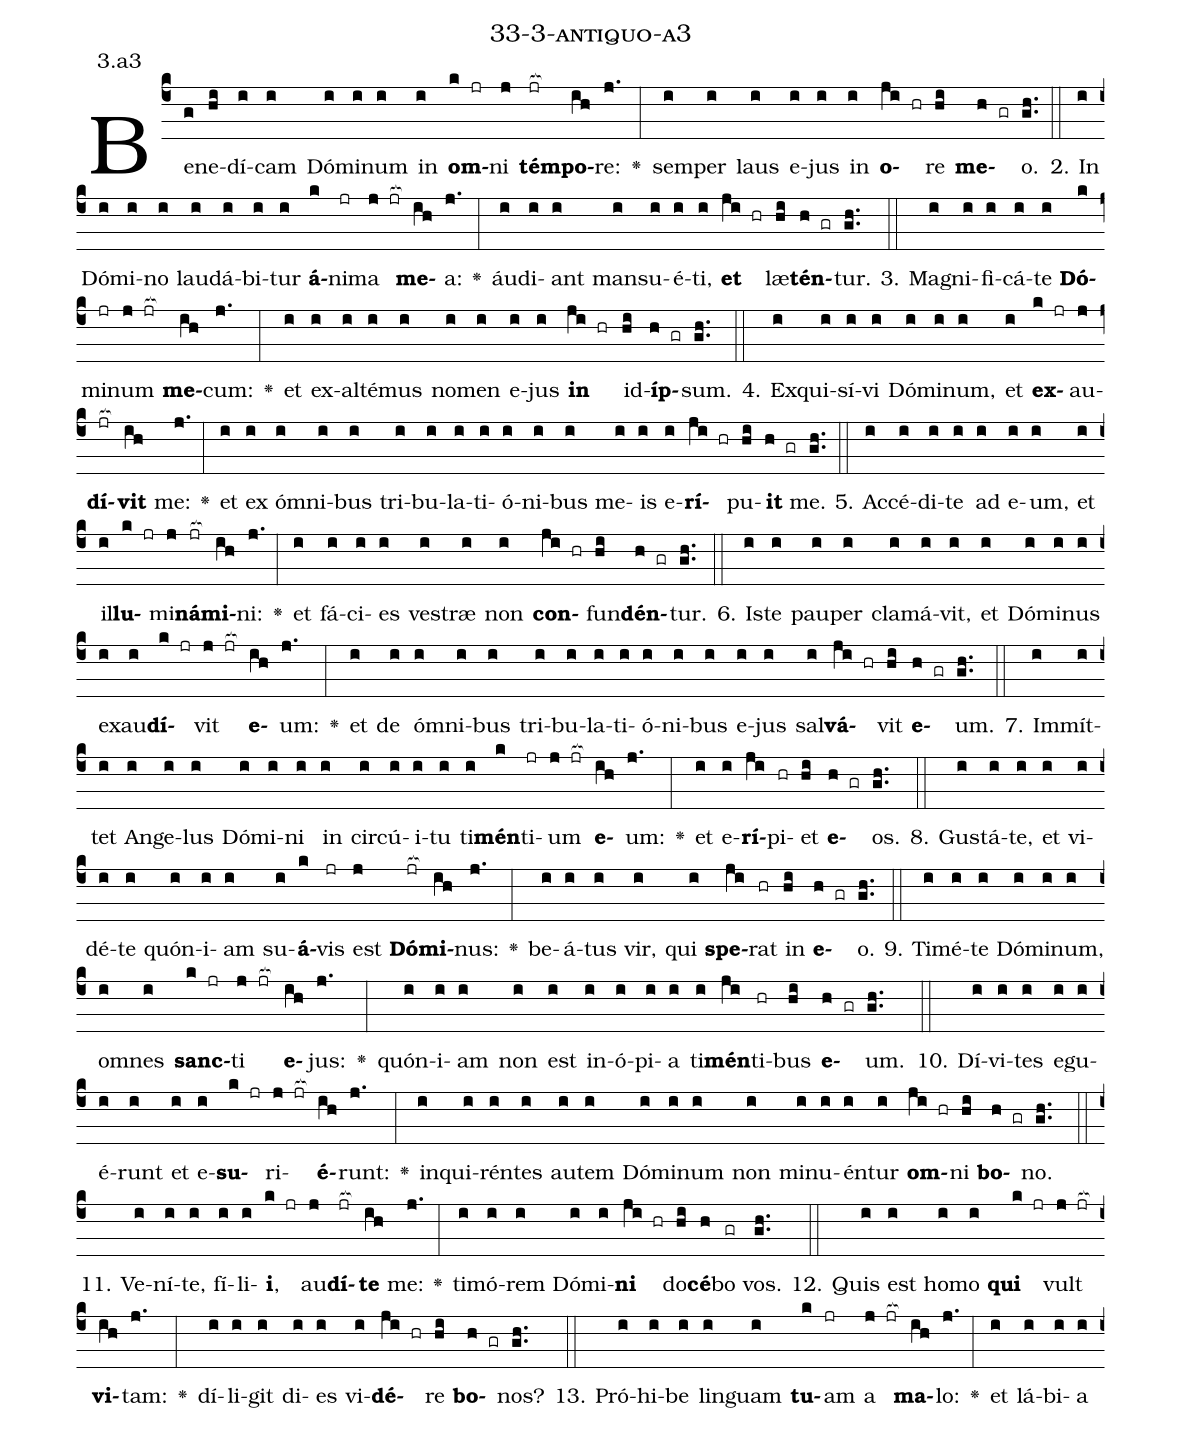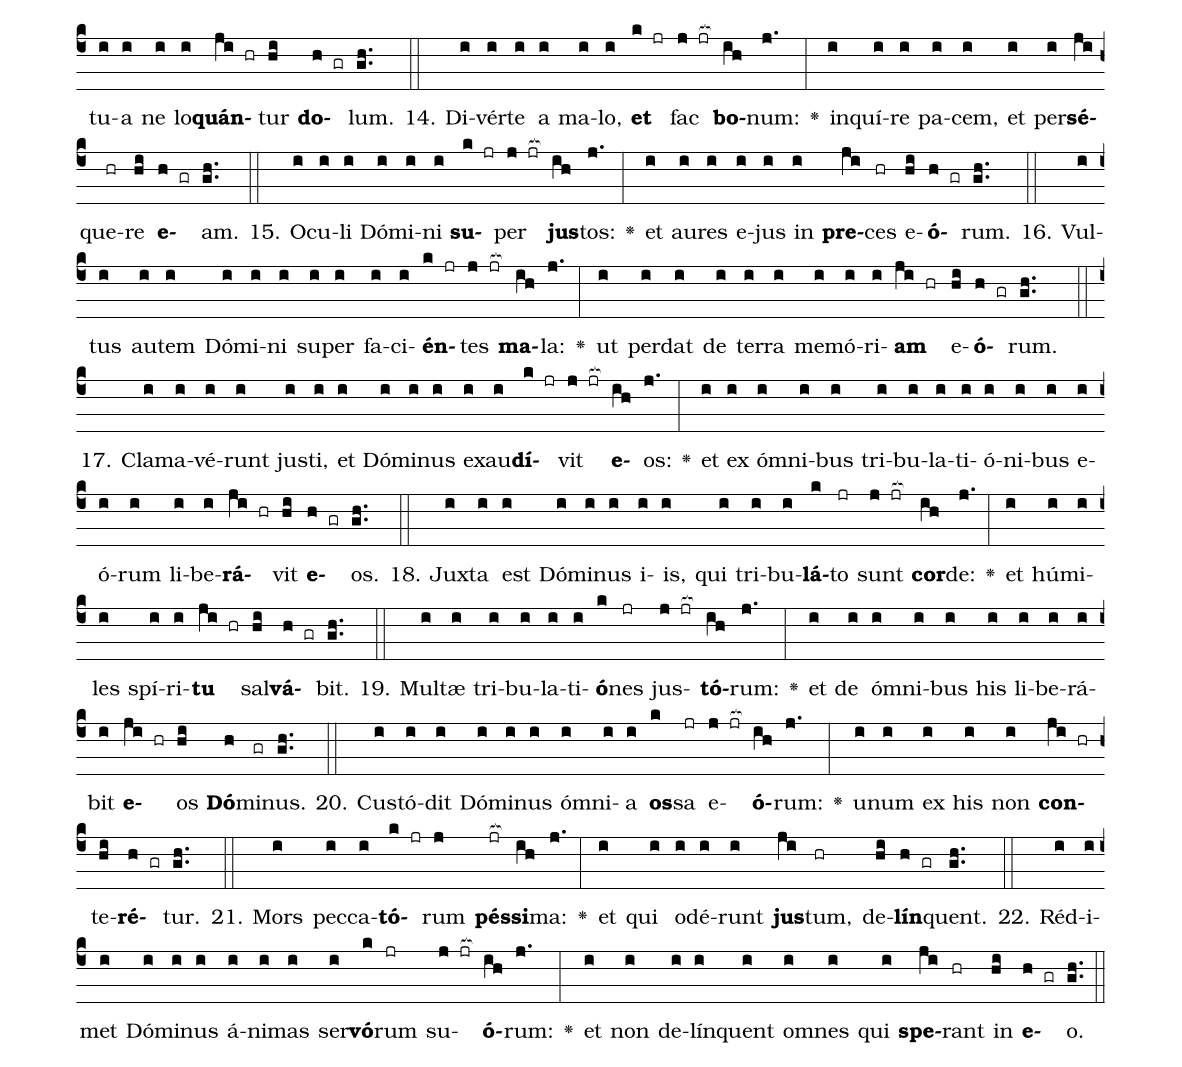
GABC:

name: 33-3-antiquo-a3;
annotation: 3.a3;
%%
(c4)Be(g)ne(hi)dí(i)cam(i) Dó(i)mi(i)num(i) in(i) <b>om</b>(k jr)ni(j) <b>tém</b>(jr[ocb:1{])<b>po</b>(ih[ocb:0}])re:(j.) <v>\greheightstar</v>(:) sem(i)per(i) laus(i) e(i)jus(i) in(i) <b>o</b>(ji hr)re(hi) <b>me</b>(h gr)o.(gh..) (::)
2. In(i) Dó(i)mi(i)no(i) lau(i)dá(i)bi(i)tur(i) <b>á</b>(k)ni(jr)ma(j jr[ocb:1{]) <b>me</b>(ih[ocb:0}])a:(j.) <v>\greheightstar</v>(:) áu(i)di(i)ant(i) man(i)su(i)é(i)ti,(i) <b>et</b>(ji hr) læ(hi)<b>tén</b>(h gr)tur.(gh..) (::)
3. Ma(i)gni(i)fi(i)cá(i)te(i) <b>Dó</b>(k)mi(jr)num(j jr[ocb:1{]) <b>me</b>(ih[ocb:0}])cum:(j.) <v>\greheightstar</v>(:) et(i) ex(i)al(i)té(i)mus(i) no(i)men(i) e(i)jus(i) <b>in</b>(ji hr) id(hi)<b>íp</b>(h gr)sum.(gh..) (::)
4. Ex(i)qui(i)sí(i)vi(i) Dó(i)mi(i)num,(i) et(i) <b>ex</b>(k jr)au(j)<b>dí</b>(jr[ocb:1{])<b>vit</b>(ih[ocb:0}]) me:(j.) <v>\greheightstar</v>(:) et(i) ex(i) óm(i)ni(i)bus(i) tri(i)bu(i)la(i)ti(i)ó(i)ni(i)bus(i) me(i)is(i) e(i)<b>rí</b>(ji hr)pu(hi)<b>it</b>(h gr) me.(gh..) (::)
5. Ac(i)cé(i)di(i)te(i) ad(i) e(i)um,(i) et(i) il(i)<b>lu</b>(k jr)mi(j)<b>ná</b>(jr[ocb:1{])<b>mi</b>(ih[ocb:0}])ni:(j.) <v>\greheightstar</v>(:) et(i) fá(i)ci(i)es(i) ves(i)træ(i) non(i) <b>con</b>(ji hr)fun(hi)<b>dén</b>(h gr)tur.(gh..) (::)
6. Is(i)te(i) pau(i)per(i) cla(i)má(i)vit,(i) et(i) Dó(i)mi(i)nus(i) ex(i)au(i)<b>dí</b>(k jr)vit(j jr[ocb:1{]) <b>e</b>(ih[ocb:0}])um:(j.) <v>\greheightstar</v>(:) et(i) de(i) óm(i)ni(i)bus(i) tri(i)bu(i)la(i)ti(i)ó(i)ni(i)bus(i) e(i)jus(i) sal(i)<b>vá</b>(ji hr)vit(hi) <b>e</b>(h gr)um.(gh..) (::)
7. Im(i)mít(i)tet(i) An(i)ge(i)lus(i) Dó(i)mi(i)ni(i) in(i) cir(i)cú(i)i(i)tu(i) ti(i)<b>mén</b>(k)ti(jr)um(j jr[ocb:1{]) <b>e</b>(ih[ocb:0}])um:(j.) <v>\greheightstar</v>(:) et(i) e(i)<b>rí</b>(ji)pi(hr)et(hi) <b>e</b>(h gr)os.(gh..) (::)
8. Gus(i)tá(i)te,(i) et(i) vi(i)dé(i)te(i) quón(i)i(i)am(i) su(i)<b>á</b>(k)vis(jr) est(j) <b>Dó</b>(jr[ocb:1{])<b>mi</b>(ih[ocb:0}])nus:(j.) <v>\greheightstar</v>(:) be(i)á(i)tus(i) vir,(i) qui(i) <b>spe</b>(ji)rat(hr) in(hi) <b>e</b>(h gr)o.(gh..) (::)
9. Ti(i)mé(i)te(i) Dó(i)mi(i)num,(i) om(i)nes(i) <b>sanc</b>(k jr)ti(j jr[ocb:1{]) <b>e</b>(ih[ocb:0}])jus:(j.) <v>\greheightstar</v>(:) quón(i)i(i)am(i) non(i) est(i) in(i)ó(i)pi(i)a(i) ti(i)<b>mén</b>(ji)ti(hr)bus(hi) <b>e</b>(h gr)um.(gh..) (::)
10. Dí(i)vi(i)tes(i) e(i)gu(i)é(i)runt(i) et(i) e(i)<b>su</b>(k jr)ri(j jr[ocb:1{])<b>é</b>(ih[ocb:0}])runt:(j.) <v>\greheightstar</v>(:) in(i)qui(i)rén(i)tes(i) au(i)tem(i) Dó(i)mi(i)num(i) non(i) mi(i)nu(i)én(i)tur(i) <b>om</b>(ji hr)ni(hi) <b>bo</b>(h gr)no.(gh..) (::)
11. Ve(i)ní(i)te,(i) fí(i)li(i)<b>i</b>,(k jr) au(j)<b>dí</b>(jr[ocb:1{])<b>te</b>(ih[ocb:0}]) me:(j.) <v>\greheightstar</v>(:) ti(i)mó(i)rem(i) Dó(i)mi(i)<b>ni</b>(ji hr) do(hi)<b>cé</b>(h)bo(gr) vos.(gh..) (::)
12. Quis(i) est(i) ho(i)mo(i) <b>qui</b>(k jr) vult(j jr[ocb:1{]) <b>vi</b>(ih[ocb:0}])tam:(j.) <v>\greheightstar</v>(:) dí(i)li(i)git(i) di(i)es(i) vi(i)<b>dé</b>(ji hr)re(hi) <b>bo</b>(h gr)nos?(gh..) (::)
13. Pró(i)hi(i)be(i) lin(i)guam(i) <b>tu</b>(k)am(jr) a(j jr[ocb:1{]) <b>ma</b>(ih[ocb:0}])lo:(j.) <v>\greheightstar</v>(:) et(i) lá(i)bi(i)a(i) tu(i)a(i) ne(i) lo(i)<b>quán</b>(ji hr)tur(hi) <b>do</b>(h gr)lum.(gh..) (::)
14. Di(i)vér(i)te(i) a(i) ma(i)lo,(i) <b>et</b>(k jr) fac(j jr[ocb:1{]) <b>bo</b>(ih[ocb:0}])num:(j.) <v>\greheightstar</v>(:) in(i)quí(i)re(i) pa(i)cem,(i) et(i) per(i)<b>sé</b>(ji)que(hr)re(hi) <b>e</b>(h gr)am.(gh..) (::)
15. O(i)cu(i)li(i) Dó(i)mi(i)ni(i) <b>su</b>(k jr)per(j jr[ocb:1{]) <b>jus</b>(ih[ocb:0}])tos:(j.) <v>\greheightstar</v>(:) et(i) au(i)res(i) e(i)jus(i) in(i) <b>pre</b>(ji)ces(hr) e(hi)<b>ó</b>(h gr)rum.(gh..) (::)
16. Vul(i)tus(i) au(i)tem(i) Dó(i)mi(i)ni(i) su(i)per(i) fa(i)ci(i)<b>én</b>(k jr)tes(j jr[ocb:1{]) <b>ma</b>(ih[ocb:0}])la:(j.) <v>\greheightstar</v>(:) ut(i) per(i)dat(i) de(i) ter(i)ra(i) me(i)mó(i)ri(i)<b>am</b>(ji hr) e(hi)<b>ó</b>(h gr)rum.(gh..) (::)
17. Cla(i)ma(i)vé(i)runt(i) jus(i)ti,(i) et(i) Dó(i)mi(i)nus(i) ex(i)au(i)<b>dí</b>(k jr)vit(j jr[ocb:1{]) <b>e</b>(ih[ocb:0}])os:(j.) <v>\greheightstar</v>(:) et(i) ex(i) óm(i)ni(i)bus(i) tri(i)bu(i)la(i)ti(i)ó(i)ni(i)bus(i) e(i)ó(i)rum(i) li(i)be(i)<b>rá</b>(ji hr)vit(hi) <b>e</b>(h gr)os.(gh..) (::)
18. Jux(i)ta(i) est(i) Dó(i)mi(i)nus(i) i(i)is,(i) qui(i) tri(i)bu(i)<b>lá</b>(k)to(jr) sunt(j jr[ocb:1{]) <b>cor</b>(ih[ocb:0}])de:(j.) <v>\greheightstar</v>(:) et(i) hú(i)mi(i)les(i) spí(i)ri(i)<b>tu</b>(ji hr) sal(hi)<b>vá</b>(h gr)bit.(gh..) (::)
19. Mul(i)tæ(i) tri(i)bu(i)la(i)ti(i)<b>ó</b>(k)nes(jr) jus(j jr[ocb:1{])<b>tó</b>(ih[ocb:0}])rum:(j.) <v>\greheightstar</v>(:) et(i) de(i) óm(i)ni(i)bus(i) his(i) li(i)be(i)rá(i)bit(i) <b>e</b>(ji hr)os(hi) <b>Dó</b>(h)mi(gr)nus.(gh..) (::)
20. Cus(i)tó(i)dit(i) Dó(i)mi(i)nus(i) óm(i)ni(i)a(i) <b>os</b>(k)sa(jr) e(j jr[ocb:1{])<b>ó</b>(ih[ocb:0}])rum:(j.) <v>\greheightstar</v>(:) u(i)num(i) ex(i) his(i) non(i) <b>con</b>(ji hr)te(hi)<b>ré</b>(h gr)tur.(gh..) (::)
21. Mors(i) pec(i)ca(i)<b>tó</b>(k jr)rum(j) <b>pés</b>(jr[ocb:1{])<b>si</b>(ih[ocb:0}])ma:(j.) <v>\greheightstar</v>(:) et(i) qui(i) o(i)dé(i)runt(i) <b>jus</b>(ji)tum,(hr) de(hi)<b>lín</b>(h gr)quent.(gh..) (::)
22. Réd(i)i(i)met(i) Dó(i)mi(i)nus(i) á(i)ni(i)mas(i) ser(i)<b>vó</b>(k)rum(jr) su(j jr[ocb:1{])<b>ó</b>(ih[ocb:0}])rum:(j.) <v>\greheightstar</v>(:) et(i) non(i) de(i)lín(i)quent(i) om(i)nes(i) qui(i) <b>spe</b>(ji)rant(hr) in(hi) <b>e</b>(h gr)o.(gh..) (::)
